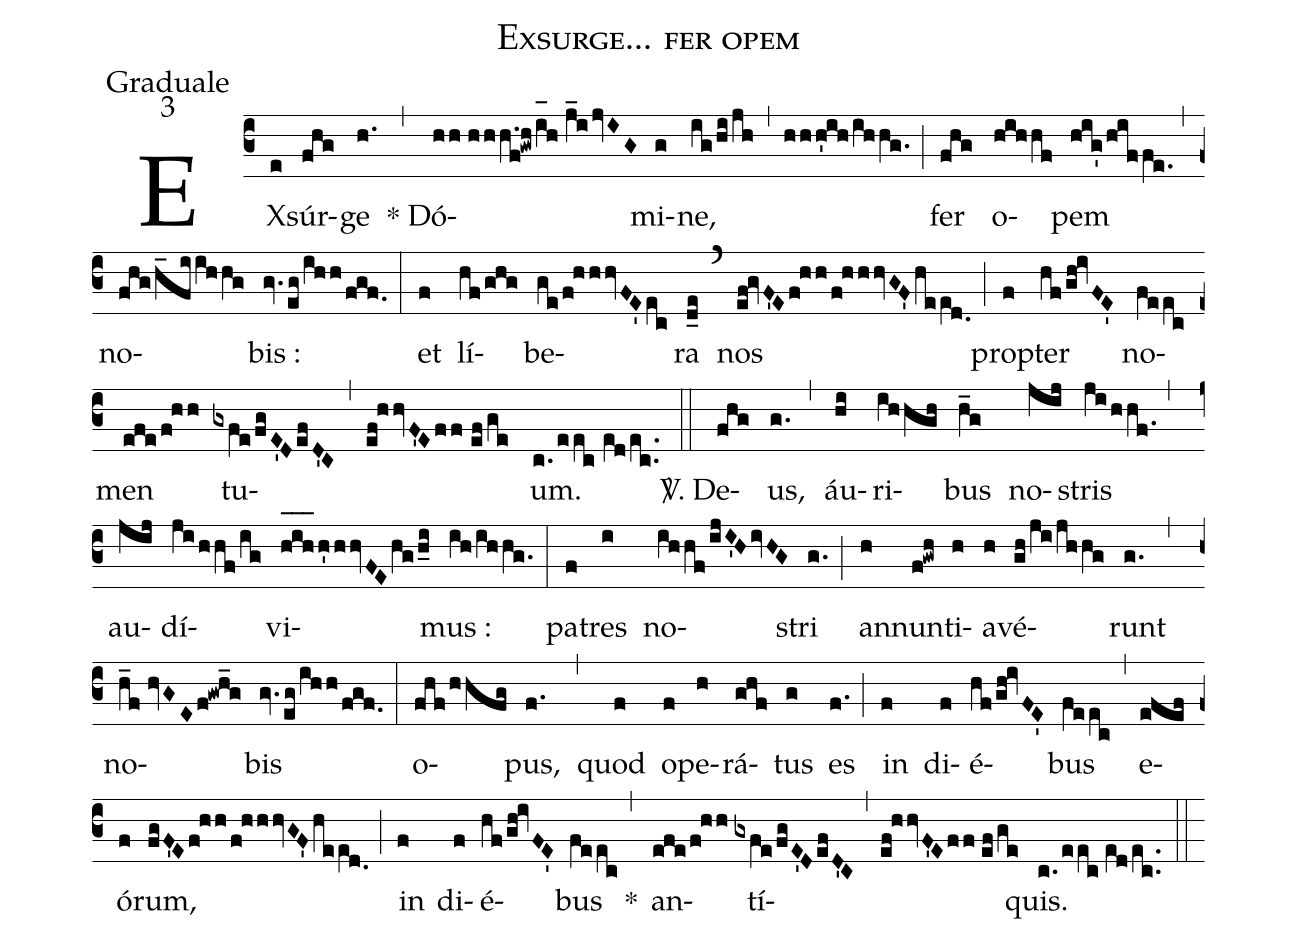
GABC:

name:Exsurge... fer opem;
office-part:Graduale;
mode:3;
%%
(c3) EX(e)súr(fhg)ge(h.) (,) * Dó(hh//hhh.f!gwh/i_[oh:h]h//j_ijvIG)mi(g)ne,(ig/hi/jh) (,) (hhh'ih/ihhg.) (;) fer(fhg) o(hihhf)pem(hig'/hiffe.) (,) no(fhg/h_fiihhg)bis :(gv.eg/ihh/fgf.) (:) et(f) lí(hf/ghg)be(ge/f!hhhvFE'ec)ra(d_e) (`) nos(ef!gvF'Ef!hh/f!hhhvGF'hee[ll:1]d.0) (;) pro(f)pter(hf/gh!ivFE') no(feec)men(efe/f!hh) tu(gxfe/fgE'DefD'C)(,)(ef!hhvF'Eff//ef/ge)um.(c./eec//e[ll:1]d/ec..) (::)
<sp>V/</sp>. De(fhg)us,(g.) (,) áu(hi)ri(ihhgh)bus(h_g) no(jij)stris(jihhf.) (,) au(jij)dí(jihhf/ig)vi(h_[oh:h]i_[oh:h]h_[oh:h]h'hhvFEhg/h_i)mus :(ih/ihhg.) (:) pa(f)tres(i) no(ihhf/ijI'HivHG)stri(g.) (;) an(h)nun(f!gwh)ti(h)a(h)vé(gh/ji/jhhg)runt(g.) (,) no(h_f//hvGEf!gwh_g)bis(gv.eg/ihh/fgf.) (:) o(fhf/hhfg)pus,(f.) (,) quod(f) o(f)pe(h)rá(ghf)tus(g) es(f.) (;) in(f) di(f)é(hf/gh!ivFE')bus(feec) (,) e(efef)ó(f)rum,(fgF'Ef!hh/f!hhhvGF'hee[ll:1]d.0) (;) in(f) di(f)é(hf/gh!ivFE')bus(feec) <clear>*(,) an(efe/f!hh)tí(gxfe/fgE'DefD'C)(,)(ef!hhvF'Eff//ef/ge)quis.(c./eec//e[ll:1]d/ec..) (::)
